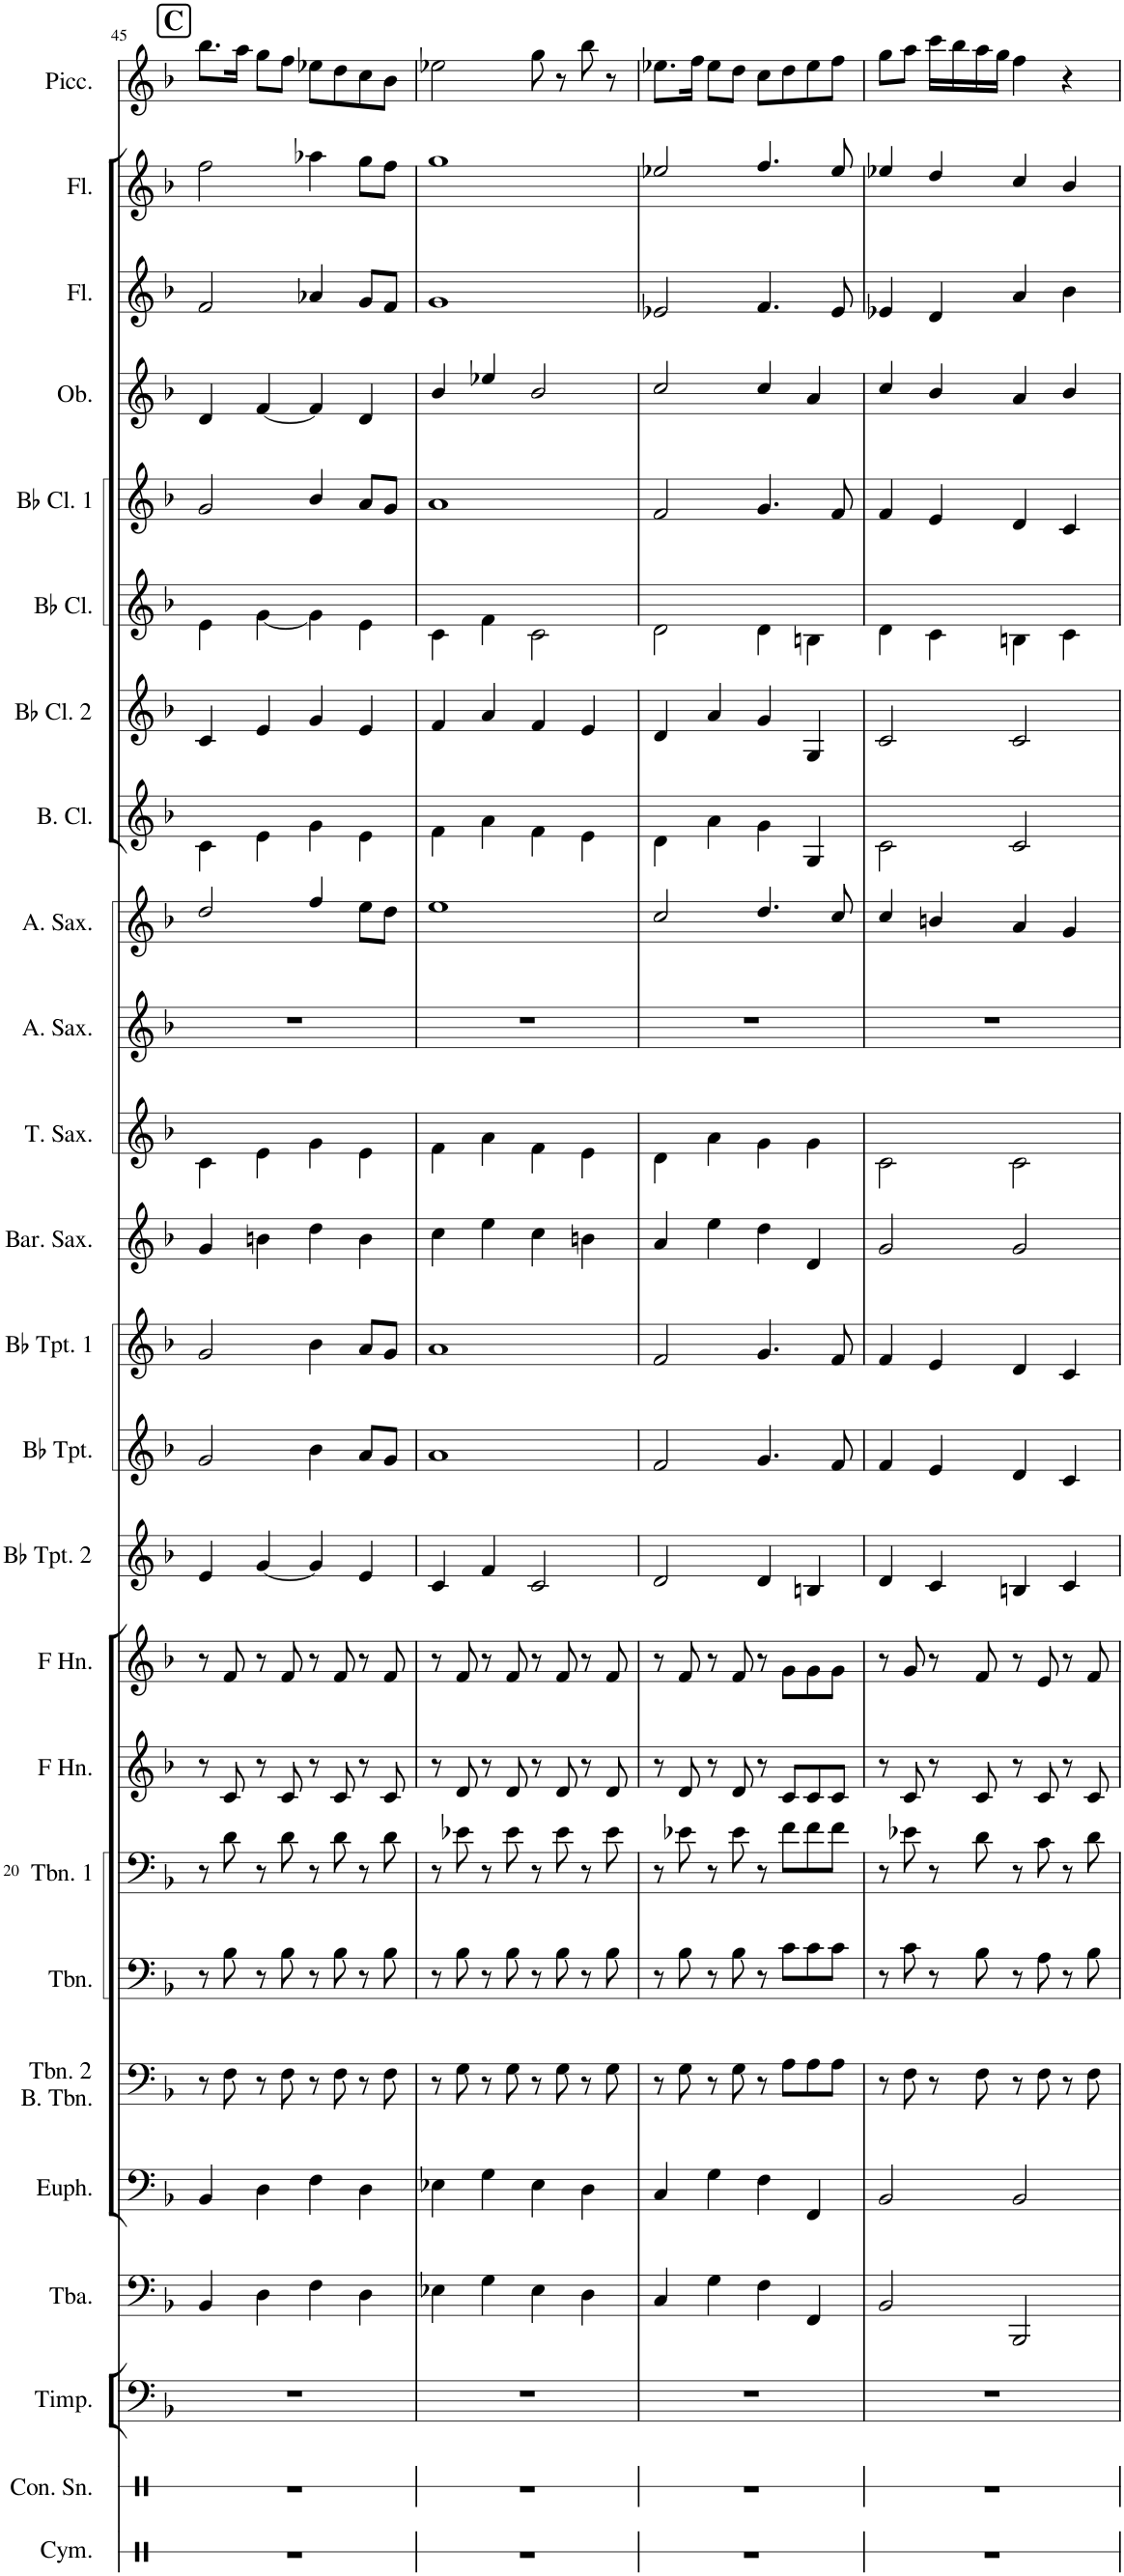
**kern	**kern	**kern	**kern	**kern	**kern	**kern	**kern	**kern	**kern	**kern	**kern	**kern	**kern	**kern	**kern	**kern	**kern	**kern	**kern	**kern	**kern	**kern	**kern	**kern
*part25	*part24	*part23	*part22	*part21	*part20	*part19	*part18	*part17	*part16	*part15	*part14	*part13	*part12	*part11	*part10	*part9	*part8	*part7	*part6	*part5	*part4	*part3	*part2	*part1
*staff25	*staff24	*staff23	*staff22	*staff21	*staff20	*staff19	*staff18	*staff17	*staff16	*staff15	*staff14	*staff13	*staff12	*staff11	*staff10	*staff9	*staff8	*staff7	*staff6	*staff5	*staff4	*staff3	*staff2	*staff1
*I"Cymbal	*I"Concert Snare Drum	*I"Timpani	*I"Tuba	*I"Euphonium	*I"Trombone 3	*I"Trombone	*I"Trombone 1 &amp; 2	*I"Horn in F	*I"Horn in F 1 &amp; 2	*I"Bb Trumpet 3	*I"Bb Trumpet	*I"Bb Trumpet 1 &amp; 2	*I"Baritone Saxophone	*I"Tenor Saxophone	*I"Alto Saxophone	*I"Alto Saxophone 1 &amp; 2	*I"Bass Clarinet	*I"Bb Clarinet 3	*I"Bb Clarinet	*I"Bb Clarinet 1 &amp; 2	*I"Oboe 1 &amp; 2	*I"Flute	*I"Flutes 1 &amp; 2	*I"Piccolo
*I'Cym.	*I'Con. Sn.	*I'Timp.	*I'Tba.	*I'Euph.	*	*I'Tbn.	*I'Tbn. 1	*	*	*I'Bb Tpt. 2	*I'Bb Tpt.	*I'Bb Tpt. 1	*I'Bar. Sax.	*I'T. Sax.	*I'A. Sax.	*I'A. Sax.	*I'B. Cl.	*I'Bb Cl. 2	*I'Bb Cl.	*I'Bb Cl. 1	*I'Ob.	*I'Fl.	*I'Fl.	*I'Picc.
!!LO:PB:g=z
*clefX	*clefX	*clefF4	*clefF4	*clefF4	*clefF4	*clefF4	*clefF4	*clefG2	*clefG2	*clefG2	*clefG2	*clefG2	*clefG2	*clefG2	*clefG2	*clefG2	*clefG2	*clefG2	*clefG2	*clefG2	*clefG2	*clefG2	*clefG2	*clefG2
*	*	*	*	*	*	*	*	*Trd4c7	*Trd4c7	*Trd1c2	*Trd1c2	*Trd1c2	*Trd12c21	*Trd8c14	*Trd5c9	*Trd5c9	*Trd8c14	*Trd1c2	*Trd1c2	*Trd1c2	*	*	*	*Trd-7c-12
*k[]	*k[]	*k[b-]	*k[b-]	*k[b-]	*k[b-]	*k[b-]	*k[b-]	*k[b-]	*k[b-]	*k[b-]	*k[b-]	*k[b-]	*k[b-]	*k[b-]	*k[b-]	*k[b-]	*k[b-]	*k[b-]	*k[b-]	*k[b-]	*k[b-]	*k[b-]	*k[b-]	*k[b-]
*M2/2	*M2/2	*M2/2	*M2/2	*M2/2	*M2/2	*M2/2	*M2/2	*M2/2	*M2/2	*M2/2	*M2/2	*M2/2	*M2/2	*M2/2	*M2/2	*M2/2	*M2/2	*M2/2	*M2/2	*M2/2	*M2/2	*M2/2	*M2/2	*M2/2
*met(c|)	*met(c|)	*met(c|)	*met(c|)	*met(c|)	*met(c|)	*met(c|)	*met(c|)	*met(c|)	*met(c|)	*met(c|)	*met(c|)	*met(c|)	*met(c|)	*met(c|)	*met(c|)	*met(c|)	*met(c|)	*met(c|)	*met(c|)	*met(c|)	*met(c|)	*met(c|)	*met(c|)	*met(c|)
!!LO:REH:place=s1:a:B:cj:fs=14:t=C
=45	=45	=45	=45	=45	=45	=45	=45	=45	=45	=45	=45	=45	=45	=45	=45	=45	=45	=45	=45	=45	=45	=45	=45	=45
*	*	*	*	*	*	*	*	*	*	*^	*	*	*	*	*	*	*	*	*	*	*	*	*	*
1r	1r	1r	4BB-/	4BB-/	8r	8r	8r	8r	8r	1ryy	4e/	2g/	2g/	4g/	4c\	1r	2dd/	4c\	4c/	4e\	2g/	4d/	2f/	2ff\	8.bb-\L
.	.	.	.	.	8F\	8B-\	8d\	8c/	8f/	.	.	.	.	.	.	.	.	.	.	.	.	.	.	.	.
.	.	.	.	.	.	.	.	.	.	.	.	.	.	.	.	.	.	.	.	.	.	.	.	.	16aa\Jk
.	.	.	4D\	4D\	8r	8r	8r	8r	8r	.	[<4g/	.	.	4bn\	4e\	.	.	4e\	4e/	[<4g\	.	[<4f/	.	.	8gg\L
.	.	.	.	.	8F\	8B-\	8d\	8c/	8f/	.	.	.	.	.	.	.	.	.	.	.	.	.	.	.	8ff\J
.	.	.	4F\	4F\	8r	8r	8r	8r	8r	.	4g/]	4b-\	4b-\	4dd\	4g\	.	4ff/	4g\	4g/	4g\]	4b-/	4f/]	4a-X/	4aa-X\	8ee-X\L
.	.	.	.	.	8F\	8B-\	8d\	8c/	8f/	.	.	.	.	.	.	.	.	.	.	.	.	.	.	.	8dd\
.	.	.	4D\	4D\	8r	8r	8r	8r	8r	.	4e/	8a/L	8a/L	4b\	4e\	.	8ee\L	4e\	4e/	4e\	8a/L	4d/	8g/L	8gg\L	8cc\
.	.	.	.	.	8F\	8B-\	8d\	8c/	8f/	.	.	8g/J	8g/J	.	.	.	8dd\J	.	.	.	8g/J	.	8f/J	8ff\J	8b-\J
=46	=46	=46	=46	=46	=46	=46	=46	=46	=46	=46	=46	=46	=46	=46	=46	=46	=46	=46	=46	=46	=46	=46	=46	=46	=46
1r	1r	1r	4E-X\	4E-X\	8r	8r	8r	8r	8r	1ryy	4c/	1a	1a	4cc\	4f\	1r	1ee	4f\	4f/	4c\	1a	4b-/	1g	1gg	2ee-X\
.	.	.	.	.	8G\	8B-\	8e-X\	8d/	8f/	.	.	.	.	.	.	.	.	.	.	.	.	.	.	.	.
.	.	.	4G\	4G\	8r	8r	8r	8r	8r	.	4f/	.	.	4ee\	4a\	.	.	4a\	4a/	4f\	.	4ee-X/	.	.	.
.	.	.	.	.	8G\	8B-\	8e-\	8d/	8f/	.	.	.	.	.	.	.	.	.	.	.	.	.	.	.	.
.	.	.	4E-\	4E-\	8r	8r	8r	8r	8r	.	2c/	.	.	4cc\	4f\	.	.	4f\	4f/	2c\	.	2b-/	.	.	8gg\
.	.	.	.	.	8G\	8B-\	8e-\	8d/	8f/	.	.	.	.	.	.	.	.	.	.	.	.	.	.	.	8r
.	.	.	4D\	4D\	8r	8r	8r	8r	8r	.	.	.	.	4bn\	4e\	.	.	4e\	4e/	.	.	.	.	.	8bb-\
.	.	.	.	.	8G\	8B-\	8e-\	8d/	8f/	.	.	.	.	.	.	.	.	.	.	.	.	.	.	.	8r
=47	=47	=47	=47	=47	=47	=47	=47	=47	=47	=47	=47	=47	=47	=47	=47	=47	=47	=47	=47	=47	=47	=47	=47	=47	=47
1r	1r	1r	4C/	4C/	8r	8r	8r	8r	8r	1ryy	2d/	2f/	2f/	4a/	4d\	1r	2cc/	4d\	4d/	2d\	2f/	2cc/	2e-X/	2ee-X/	8.ee-X\L
.	.	.	.	.	8G\	8B-\	8e-X\	8d/	8f/	.	.	.	.	.	.	.	.	.	.	.	.	.	.	.	.
.	.	.	.	.	.	.	.	.	.	.	.	.	.	.	.	.	.	.	.	.	.	.	.	.	16ff\Jk
.	.	.	4G\	4G\	8r	8r	8r	8r	8r	.	.	.	.	4ee\	4a\	.	.	4a\	4a/	.	.	.	.	.	8ee-\L
.	.	.	.	.	8G\	8B-\	8e-\	8d/	8f/	.	.	.	.	.	.	.	.	.	.	.	.	.	.	.	8dd\J
.	.	.	4F\	4F\	8r	8r	8r	8r	8r	.	4d/	4.g/	4.g/	4dd\	4g\	.	4.dd/	4g\	4g/	4d\	4.g/	4cc/	4.f/	4.ff/	8cc\L
.	.	.	.	.	8A\L	8c\L	8f\L	8c/L	8g\L	.	.	.	.	.	.	.	.	.	.	.	.	.	.	.	8dd\
.	.	.	4FF/	4FF/	8A\	8c\	8f\	8c/	8g\	.	4Bn/	.	.	4d/	4g\	.	.	4G/	4G/	4Bn\	.	4a/	.	.	8ee-\
.	.	.	.	.	8A\J	8c\J	8f\J	8c/J	8g\J	.	.	8f/	8f/	.	.	.	8cc/	.	.	.	8f/	.	8e-/	8ee-/	8ff\J
=48	=48	=48	=48	=48	=48	=48	=48	=48	=48	=48	=48	=48	=48	=48	=48	=48	=48	=48	=48	=48	=48	=48	=48	=48	=48
1r	1r	1r	2BB-/	2BB-/	8r	8r	8r	8r	8r	1ryy	4d/	4f/	4f/	2g/	2c\	1r	4cc/	2c\	2c/	4d\	4f/	4cc/	4e-X/	4ee-X/	8gg\L
.	.	.	.	.	8F\	8c\	8e-X\	8c/	8g/	.	.	.	.	.	.	.	.	.	.	.	.	.	.	.	8aa\J
.	.	.	.	.	8r	8r	8r	8r	8r	.	4c/	4e/	4e/	.	.	.	4bn/	.	.	4c\	4e/	4b-/	4d/	4dd/	16ccc\LL
.	.	.	.	.	.	.	.	.	.	.	.	.	.	.	.	.	.	.	.	.	.	.	.	.	16bb-\
.	.	.	.	.	8F\	8B-\	8d\	8c/	8f/	.	.	.	.	.	.	.	.	.	.	.	.	.	.	.	16aa\
.	.	.	.	.	.	.	.	.	.	.	.	.	.	.	.	.	.	.	.	.	.	.	.	.	16gg\JJ
.	.	.	2BBB-/	2BB-/	8r	8r	8r	8r	8r	.	4Bn/	4d/	4d/	2g/	2c\	.	4a/	2c/	2c/	4Bn\	4d/	4a/	4a/	4cc/	4ff\
.	.	.	.	.	8F\	8A\	8c\	8c/	8e/	.	.	.	.	.	.	.	.	.	.	.	.	.	.	.	.
.	.	.	.	.	8r	8r	8r	8r	8r	.	4c/	4c/	4c/	.	.	.	4g/	.	.	4c\	4c/	4b-/	4b-\	4b-/	4r
.	.	.	.	.	8F\	8B-\	8d\	8c/	8f/	.	.	.	.	.	.	.	.	.	.	.	.	.	.	.	.
*	*	*	*	*	*	*	*	*	*	*v	*v	*	*	*	*	*	*	*	*	*	*	*	*	*	*
=	=	=	=	=	=	=	=	=	=	=	=	=	=	=	=	=	=	=	=	=	=	=	=	=
*-	*-	*-	*-	*-	*-	*-	*-	*-	*-	*-	*-	*-	*-	*-	*-	*-	*-	*-	*-	*-	*-	*-	*-	*-
